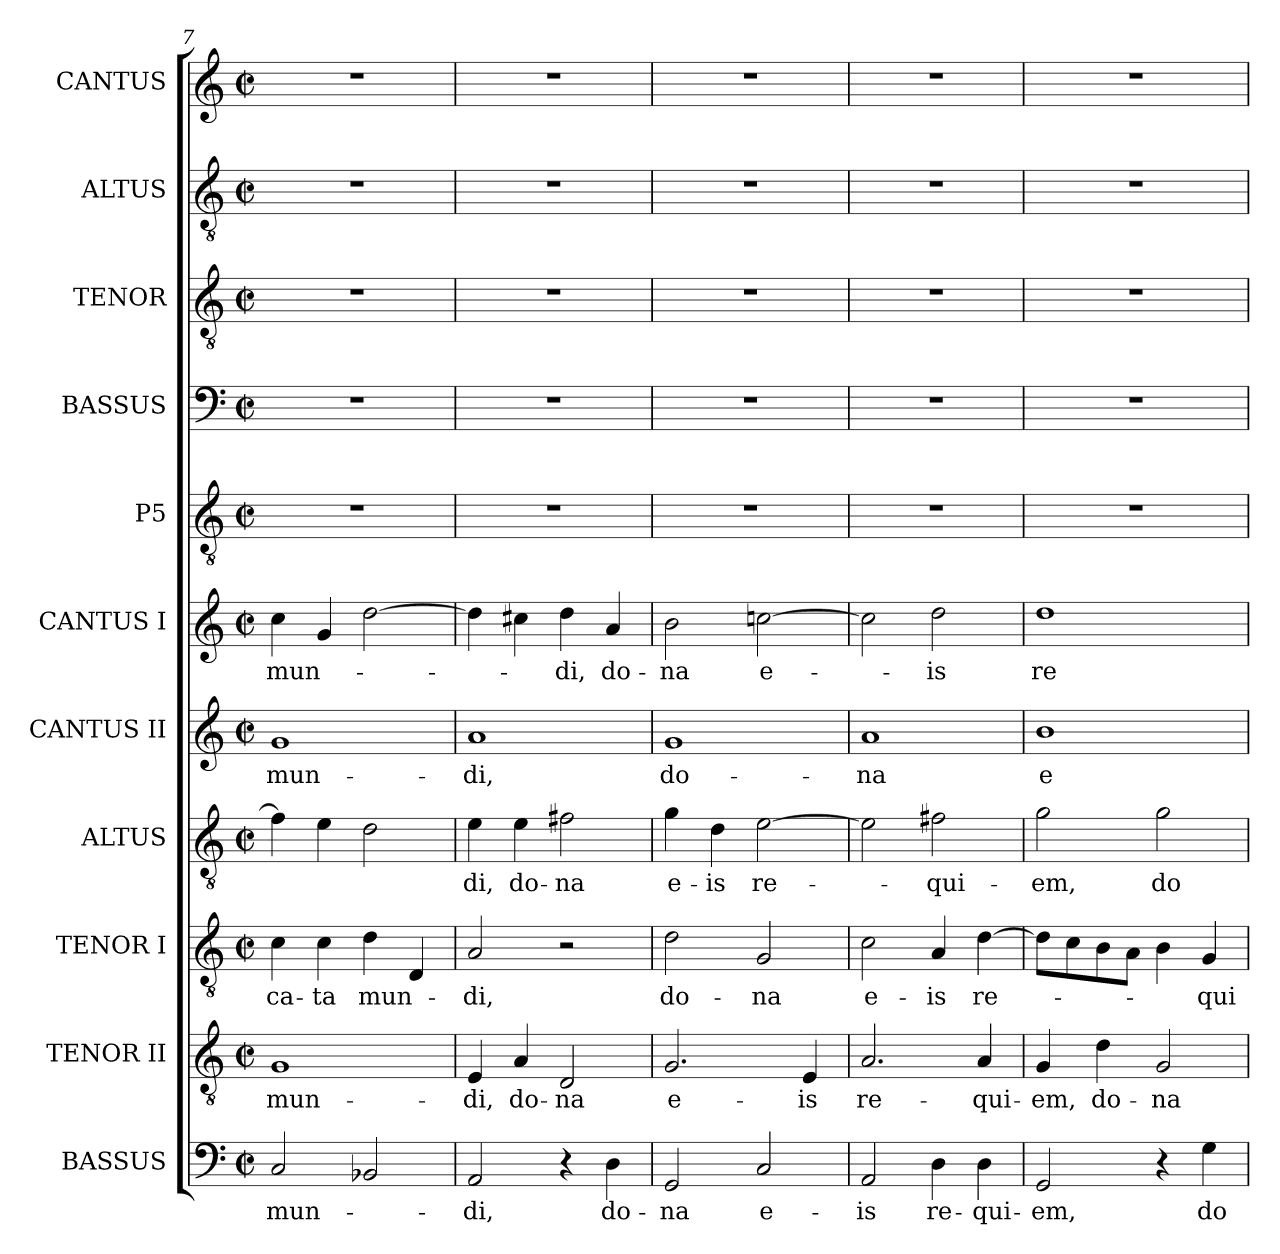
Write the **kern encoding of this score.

**kern	**text	**kern	**text	**kern	**text	**kern	**text	**kern	**text	**kern	**text	**kern	**kern	**kern	**kern	**kern
*part11	*part11	*part10	*part10	*part9	*part9	*part8	*part8	*part7	*part7	*part6	*part6	*part5	*part4	*part3	*part2	*part1
*staff11	*staff11	*staff10	*staff10	*staff9	*staff9	*staff8	*staff8	*staff7	*staff7	*staff6	*staff6	*staff5	*staff4	*staff3	*staff2	*staff1
*I"BASSUS	*	*I"TENOR II	*	*I"TENOR I	*	*I"ALTUS	*	*I"CANTUS II	*	*I"CANTUS I	*	*I"P5	*I"BASSUS	*I"TENOR	*I"ALTUS	*I"CANTUS
*I'B.	*	*I'T. II	*	*I'T. I	*	*I'A.	*	*I'C. II	*	*I'C. I	*	*	*I'B.	*I'T.	*I'A.	*I'C.
*clefF4	*	*clefGv2	*	*clefGv2	*	*clefGv2	*	*clefG2	*	*clefG2	*	*clefGv2	*clefF4	*clefGv2	*clefGv2	*clefG2
*	*	*ITrd7c12	*	*ITrd7c12	*	*ITrd7c12	*	*	*	*	*	*ITrd7c12	*	*ITrd7c12	*ITrd7c12	*
*k[]	*	*k[]	*	*k[]	*	*k[]	*	*k[]	*	*k[]	*	*k[]	*k[]	*k[]	*k[]	*k[]
*a:	*	*a:	*	*a:	*	*a:	*	*a:	*	*a:	*	*a:	*a:	*a:	*a:	*a:
*M2/2	*	*M2/2	*	*M2/2	*	*M2/2	*	*M2/2	*	*M2/2	*	*M2/2	*M2/2	*M2/2	*M2/2	*M2/2
*met(c|)	*	*met(c|)	*	*met(c|)	*	*met(c|)	*	*met(c|)	*	*met(c|)	*	*met(c|)	*met(c|)	*met(c|)	*met(c|)	*met(c|)
=7	=7	=7	=7	=7	=7	=7	=7	=7	=7	=7	=7	=7	=7	=7	=7	=7
!	!LO:LY:b:color=#000000	!	!	!	!	!	!	!	!	!	!	!	!	!	!	!
!	!	!	!LO:LY:b:color=#000000	!	!	!	!	!	!	!	!	!	!	!	!	!
!	!	!	!	!	!LO:LY:b:color=#000000	!	!	!	!	!	!	!	!	!	!	!
!	!	!	!	!	!	!	!	!	!LO:LY:b:color=#000000	!	!	!	!	!	!	!
!	!	!	!	!	!	!	!	!	!	!	!LO:LY:b:color=#000000	!	!	!	!	!
2Ci/	mun-	1GGi	mun-	4Ci\	-ca-	4Fi\]	.	1gi	mun-	4cci\	mun-	1r	1r	1r	1r	1r
!	!	!	!	!	!LO:LY:b:color=#000000	!	!	!	!	!	!	!	!	!	!	!
.	.	.	.	4Ci\	-ta	4Ei\	.	.	.	4gi/	.	.	.	.	.	.
!	!	!	!	!	!LO:LY:b:color=#000000	!	!	!	!	!	!	!	!	!	!	!
2BB-Xi/	.	.	.	4Di\	mun-	2Di\	.	.	.	[2ddi\	.	.	.	.	.	.
.	.	.	.	4DDi/	.	.	.	.	.	.	.	.	.	.	.	.
=8	=8	=8	=8	=8	=8	=8	=8	=8	=8	=8	=8	=8	=8	=8	=8	=8
!	!LO:LY:b:color=#000000	!	!	!	!	!	!	!	!	!	!	!	!	!	!	!
!	!	!	!LO:LY:b:color=#000000	!	!	!	!	!	!	!	!	!	!	!	!	!
!	!	!	!	!	!LO:LY:b:color=#000000	!	!	!	!	!	!	!	!	!	!	!
!	!	!	!	!	!	!	!LO:LY:b:color=#000000	!	!	!	!	!	!	!	!	!
!	!	!	!	!	!	!	!	!	!LO:LY:b:color=#000000	!	!	!	!	!	!	!
2AAi/	-di,	4EEi/	-di,	2AAi/	-di,	4Ei\	-di,	1ai	-di,	4ddi\]	.	1r	1r	1r	1r	1r
!	!	!	!LO:LY:b:color=#000000	!	!	!	!	!	!	!	!	!	!	!	!	!
!	!	!	!	!	!	!	!LO:LY:b:color=#000000	!	!	!	!	!	!	!	!	!
.	.	4AAi/	do-	.	.	4Ei\	do-	.	.	4cc#Xi\	.	.	.	.	.	.
!	!	!	!LO:LY:b:color=#000000	!	!	!	!	!	!	!	!	!	!	!	!	!
!	!	!	!	!	!	!	!LO:LY:b:color=#000000	!	!	!	!	!	!	!	!	!
!	!	!	!	!	!	!	!	!	!	!	!LO:LY:b:color=#000000	!	!	!	!	!
4r	.	2DDi/	-na	2r	.	2F#Xi\	-na	.	.	4ddi\	-di,	.	.	.	.	.
!	!LO:LY:b:color=#000000	!	!	!	!	!	!	!	!	!	!	!	!	!	!	!
!	!	!	!	!	!	!	!	!	!	!	!LO:LY:b:color=#000000	!	!	!	!	!
4Di\	do-	.	.	.	.	.	.	.	.	4ai/	do-	.	.	.	.	.
!!LO:PB:g=z
=9	=9	=9	=9	=9	=9	=9	=9	=9	=9	=9	=9	=9	=9	=9	=9	=9
!	!LO:LY:b:color=#000000	!	!	!	!	!	!	!	!	!	!	!	!	!	!	!
!	!	!	!LO:LY:b:color=#000000	!	!	!	!	!	!	!	!	!	!	!	!	!
!	!	!	!	!	!LO:LY:b:color=#000000	!	!	!	!	!	!	!	!	!	!	!
!	!	!	!	!	!	!	!LO:LY:b:color=#000000	!	!	!	!	!	!	!	!	!
!	!	!	!	!	!	!	!	!	!LO:LY:b:color=#000000	!	!	!	!	!	!	!
!	!	!	!	!	!	!	!	!	!	!	!LO:LY:b:color=#000000	!	!	!	!	!
2GGi/	-na	2.GGi/	e-	2Di\	do-	4Gi\	e-	1gi	do-	2bi\	-na	1r	1r	1r	1r	1r
!	!	!	!	!	!	!	!LO:LY:b:color=#000000	!	!	!	!	!	!	!	!	!
.	.	.	.	.	.	4Di\	-is	.	.	.	.	.	.	.	.	.
!	!LO:LY:b:color=#000000	!	!	!	!	!	!	!	!	!	!	!	!	!	!	!
!	!	!	!	!	!LO:LY:b:color=#000000	!	!	!	!	!	!	!	!	!	!	!
!	!	!	!	!	!	!	!LO:LY:b:color=#000000	!	!	!	!	!	!	!	!	!
!	!	!	!	!	!	!	!	!	!	!	!LO:LY:b:color=#000000	!	!	!	!	!
2Ci/	e-	.	.	2GGi/	-na	[2Ei\	re-	.	.	[2ccni\	e-	.	.	.	.	.
!	!	!	!LO:LY:b:color=#000000	!	!	!	!	!	!	!	!	!	!	!	!	!
.	.	4EEi/	-is	.	.	.	.	.	.	.	.	.	.	.	.	.
=10	=10	=10	=10	=10	=10	=10	=10	=10	=10	=10	=10	=10	=10	=10	=10	=10
!	!LO:LY:b:color=#000000	!	!	!	!	!	!	!	!	!	!	!	!	!	!	!
!	!	!	!LO:LY:b:color=#000000	!	!	!	!	!	!	!	!	!	!	!	!	!
!	!	!	!	!	!LO:LY:b:color=#000000	!	!	!	!	!	!	!	!	!	!	!
!	!	!	!	!	!	!	!	!	!LO:LY:b:color=#000000	!	!	!	!	!	!	!
2AAi/	-is	2.AAi/	re-	2Ci\	e-	2Ei\]	.	1ai	-na	2cci\]	.	1r	1r	1r	1r	1r
!	!LO:LY:b:color=#000000	!	!	!	!	!	!	!	!	!	!	!	!	!	!	!
!	!	!	!	!	!LO:LY:b:color=#000000	!	!	!	!	!	!	!	!	!	!	!
!	!	!	!	!	!	!	!LO:LY:b:color=#000000	!	!	!	!	!	!	!	!	!
!	!	!	!	!	!	!	!	!	!	!	!LO:LY:b:color=#000000	!	!	!	!	!
4Di\	re-	.	.	4AAi/	-is	2F#Xi\	-qui-	.	.	2ddi\	-is	.	.	.	.	.
!	!LO:LY:b:color=#000000	!	!	!	!	!	!	!	!	!	!	!	!	!	!	!
!	!	!	!LO:LY:b:color=#000000	!	!	!	!	!	!	!	!	!	!	!	!	!
!	!	!	!	!	!LO:LY:b:color=#000000	!	!	!	!	!	!	!	!	!	!	!
4Di\	-qui-	4AAi/	-qui-	[4Di\	re-	.	.	.	.	.	.	.	.	.	.	.
=11	=11	=11	=11	=11	=11	=11	=11	=11	=11	=11	=11	=11	=11	=11	=11	=11
!	!LO:LY:b:color=#000000	!	!	!	!	!	!	!	!	!	!	!	!	!	!	!
!	!	!	!LO:LY:b:color=#000000	!	!	!	!	!	!	!	!	!	!	!	!	!
!	!	!	!	!	!	!	!LO:LY:b:color=#000000	!	!	!	!	!	!	!	!	!
!	!	!	!	!	!	!	!	!	!LO:LY:b:color=#000000	!	!	!	!	!	!	!
!	!	!	!	!	!	!	!	!	!	!	!LO:LY:b:color=#000000	!	!	!	!	!
2GGi/	-em,	4GGi/	-em,	8Di\L]	.	2Gi\	-em,	1bi	e-	1ddi	re-	1r	1r	1r	1r	1r
.	.	.	.	8Ci\	.	.	.	.	.	.	.	.	.	.	.	.
!	!	!	!LO:LY:b:color=#000000	!	!	!	!	!	!	!	!	!	!	!	!	!
.	.	4Di\	do-	8BBi\	.	.	.	.	.	.	.	.	.	.	.	.
.	.	.	.	8AAi\J	.	.	.	.	.	.	.	.	.	.	.	.
!	!	!	!LO:LY:b:color=#000000	!	!	!	!	!	!	!	!	!	!	!	!	!
!	!	!	!	!	!	!	!LO:LY:b:color=#000000	!	!	!	!	!	!	!	!	!
4r	.	2GGi/	-na	4BBi\	.	2Gi\	do-	.	.	.	.	.	.	.	.	.
!	!LO:LY:b:color=#000000	!	!	!	!	!	!	!	!	!	!	!	!	!	!	!
!	!	!	!	!	!LO:LY:b:color=#000000	!	!	!	!	!	!	!	!	!	!	!
4Gi\	do-	.	.	4GGi/	-qui-	.	.	.	.	.	.	.	.	.	.	.
=	=	=	=	=	=	=	=	=	=	=	=	=	=	=	=	=
*-	*-	*-	*-	*-	*-	*-	*-	*-	*-	*-	*-	*-	*-	*-	*-	*-
